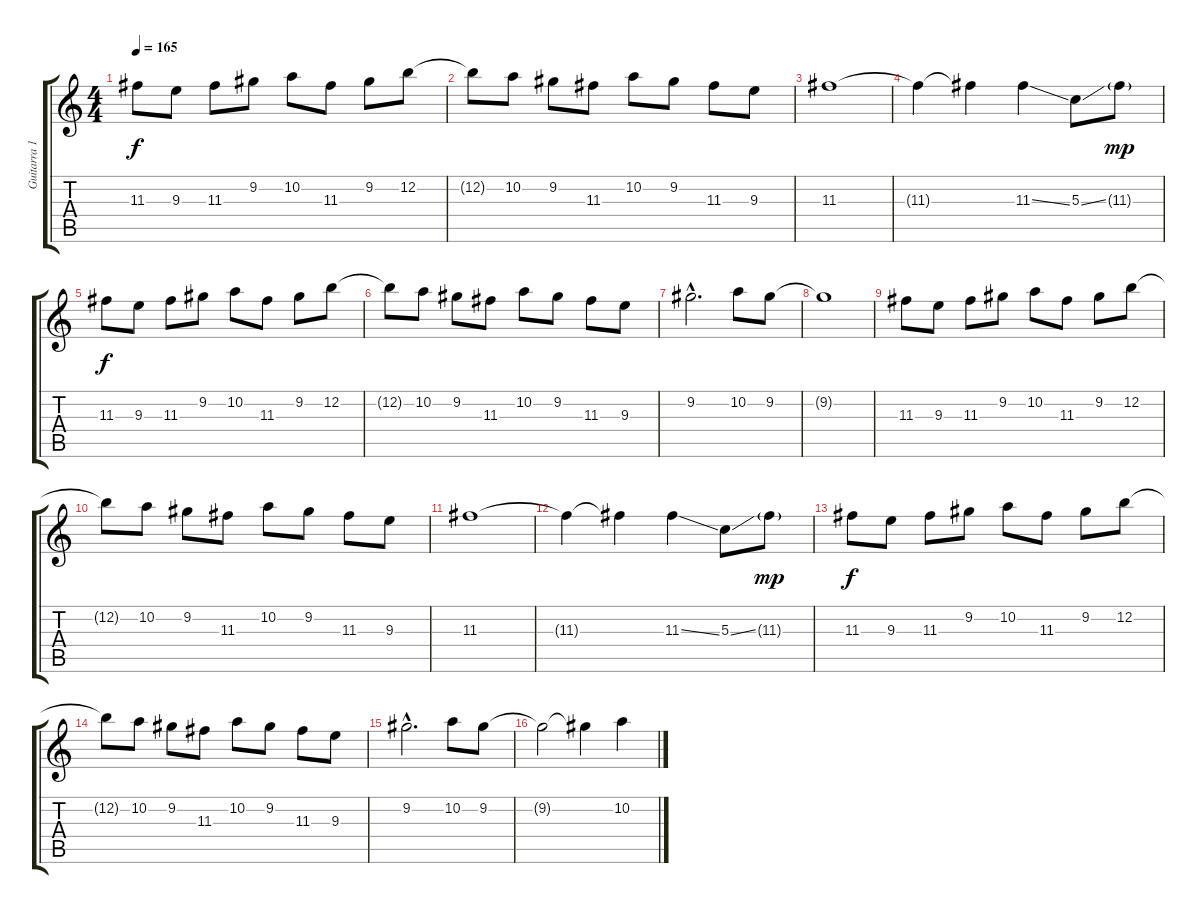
\track ("Guitarra 1" "Guitarra 1") {instrument distortionguitar}
\staff {score tabs}
\tuning (E4 B3 G3 D3 A2 E2) {hide}
\ts (4 4)
\tempo 165
\clef g2
\ks c
11.3.8{dy f} 9.3.8 11.3.8 9.2.8 10.2.8 11.3.8 9.2.8 12.2.8 |
12.2{t}.8 10.2.8 9.2.8 11.3.8 10.2.8 9.2.8 11.3.8 9.3.8 |
11.3.1 |
11.3{t}.4 11.3{t}.4 11.3{ss}.4 5.3{ss}.8 11.3{g}.8{dy mp} |
11.3.8{dy f} 9.3.8 11.3.8 9.2.8 10.2.8 11.3.8 9.2.8 12.2.8 |
12.2{t}.8 10.2.8 9.2.8 11.3.8 10.2.8 9.2.8 11.3.8 9.3.8 |
9.2{hac}.2{d} 10.2.8 9.2.8 |
9.2{t}.1 |
11.3.8 9.3.8 11.3.8 9.2.8 10.2.8 11.3.8 9.2.8 12.2.8 |
12.2{t}.8 10.2.8 9.2.8 11.3.8 10.2.8 9.2.8 11.3.8 9.3.8 |
11.3.1 |
11.3{t}.4 11.3{t}.4 11.3{ss}.4 5.3{ss}.8 11.3{g}.8{dy mp} |
11.3.8{dy f} 9.3.8 11.3.8 9.2.8 10.2.8 11.3.8 9.2.8 12.2.8 |
12.2{t}.8 10.2.8 9.2.8 11.3.8 10.2.8 9.2.8 11.3.8 9.3.8 |
9.2{hac}.2{d} 10.2.8 9.2.8 |
9.2{t}.2 9.2{t}.4 10.2.4
